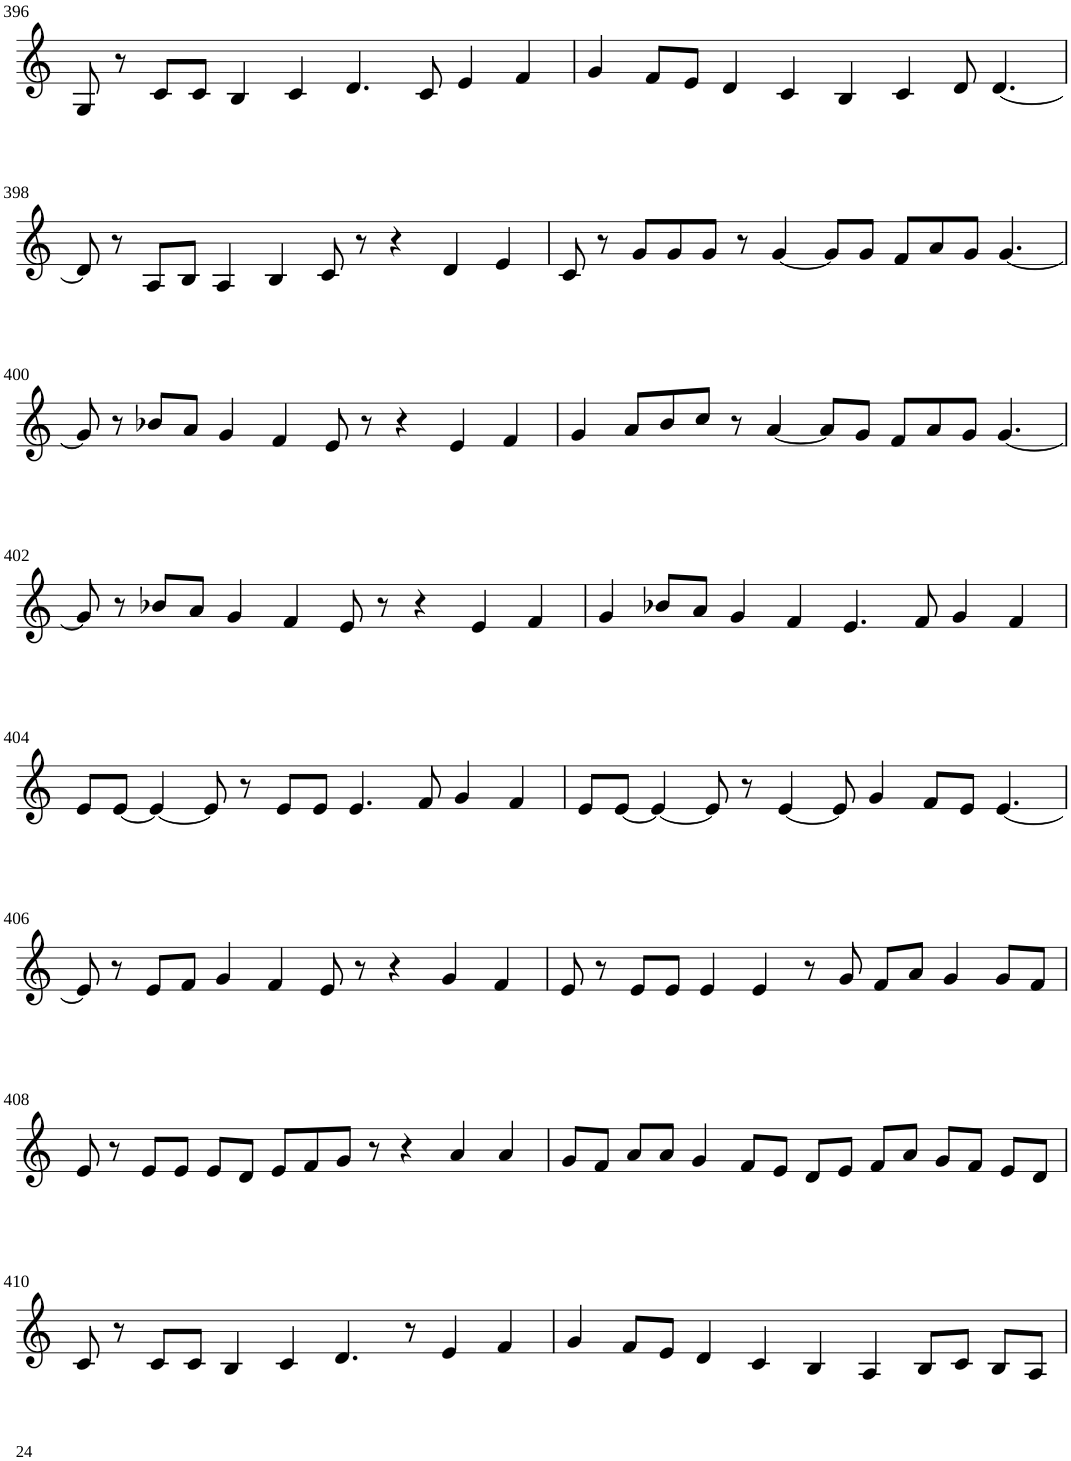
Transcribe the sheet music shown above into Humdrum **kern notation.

**kern
*part1
*staff1
*I"Violin
!!LO:PB:g=z
*clefG2
*k[]
*M8/4
=396
8G/
8r
8c/L
8c/J
4B/
4c/
4.d/
8c/
4e/
4f/
=397
4g/
8f/L
8e/J
4d/
4c/
4B/
4c/
8d/
[4.d/
!!LO:LB:g=z
=398
8d/]
8r
8A/L
8B/J
4A/
4B/
8c/
8r
4r
4d/
4e/
=399
8c/
8r
8g/L
8g/
8g/J
8r
[4g/
8g/L]
8g/J
8f/L
8a/
8g/J
[4.g/
!!LO:LB:g=z
=400
8g/]
8r
8b-X/L
8a/J
4g/
4f/
8e/
8r
4r
4e/
4f/
=401
4g/
8a/L
8b/
8cc/J
8r
[4a/
8a/L]
8g/J
8f/L
8a/
8g/J
[4.g/
!!LO:LB:g=z
=402
8g/]
8r
8b-X/L
8a/J
4g/
4f/
8e/
8r
4r
4e/
4f/
=403
4g/
8b-X/L
8a/J
4g/
4f/
4.e/
8f/
4g/
4f/
!!LO:LB:g=z
=404
8e/L
[8e/J
4e/_
8e/]
8r
8e/L
8e/J
4.e/
8f/
4g/
4f/
=405
8e/L
[8e/J
4e/_
8e/]
8r
[4e/
8e/]
4g/
8f/L
8e/J
[4.e/
!!LO:LB:g=z
=406
8e/]
8r
8e/L
8f/J
4g/
4f/
8e/
8r
4r
4g/
4f/
=407
8e/
8r
8e/L
8e/J
4e/
4e/
8r
8g/
8f/L
8a/J
4g/
8g/L
8f/J
!!LO:LB:g=z
=408
8e/
8r
8e/L
8e/J
8e/L
8d/J
8e/L
8f/
8g/J
8r
4r
4a/
4a/
=409
8g/L
8f/J
8a/L
8a/J
4g/
8f/L
8e/J
8d/L
8e/J
8f/L
8a/J
8g/L
8f/J
8e/L
8d/J
!!LO:LB:g=z
=410
8c/
8r
8c/L
8c/J
4B/
4c/
4.d/
8r
4e/
4f/
=411
4g/
8f/L
8e/J
4d/
4c/
4B/
4A/
8B/L
8c/J
8B/L
8A/J
=
*-
